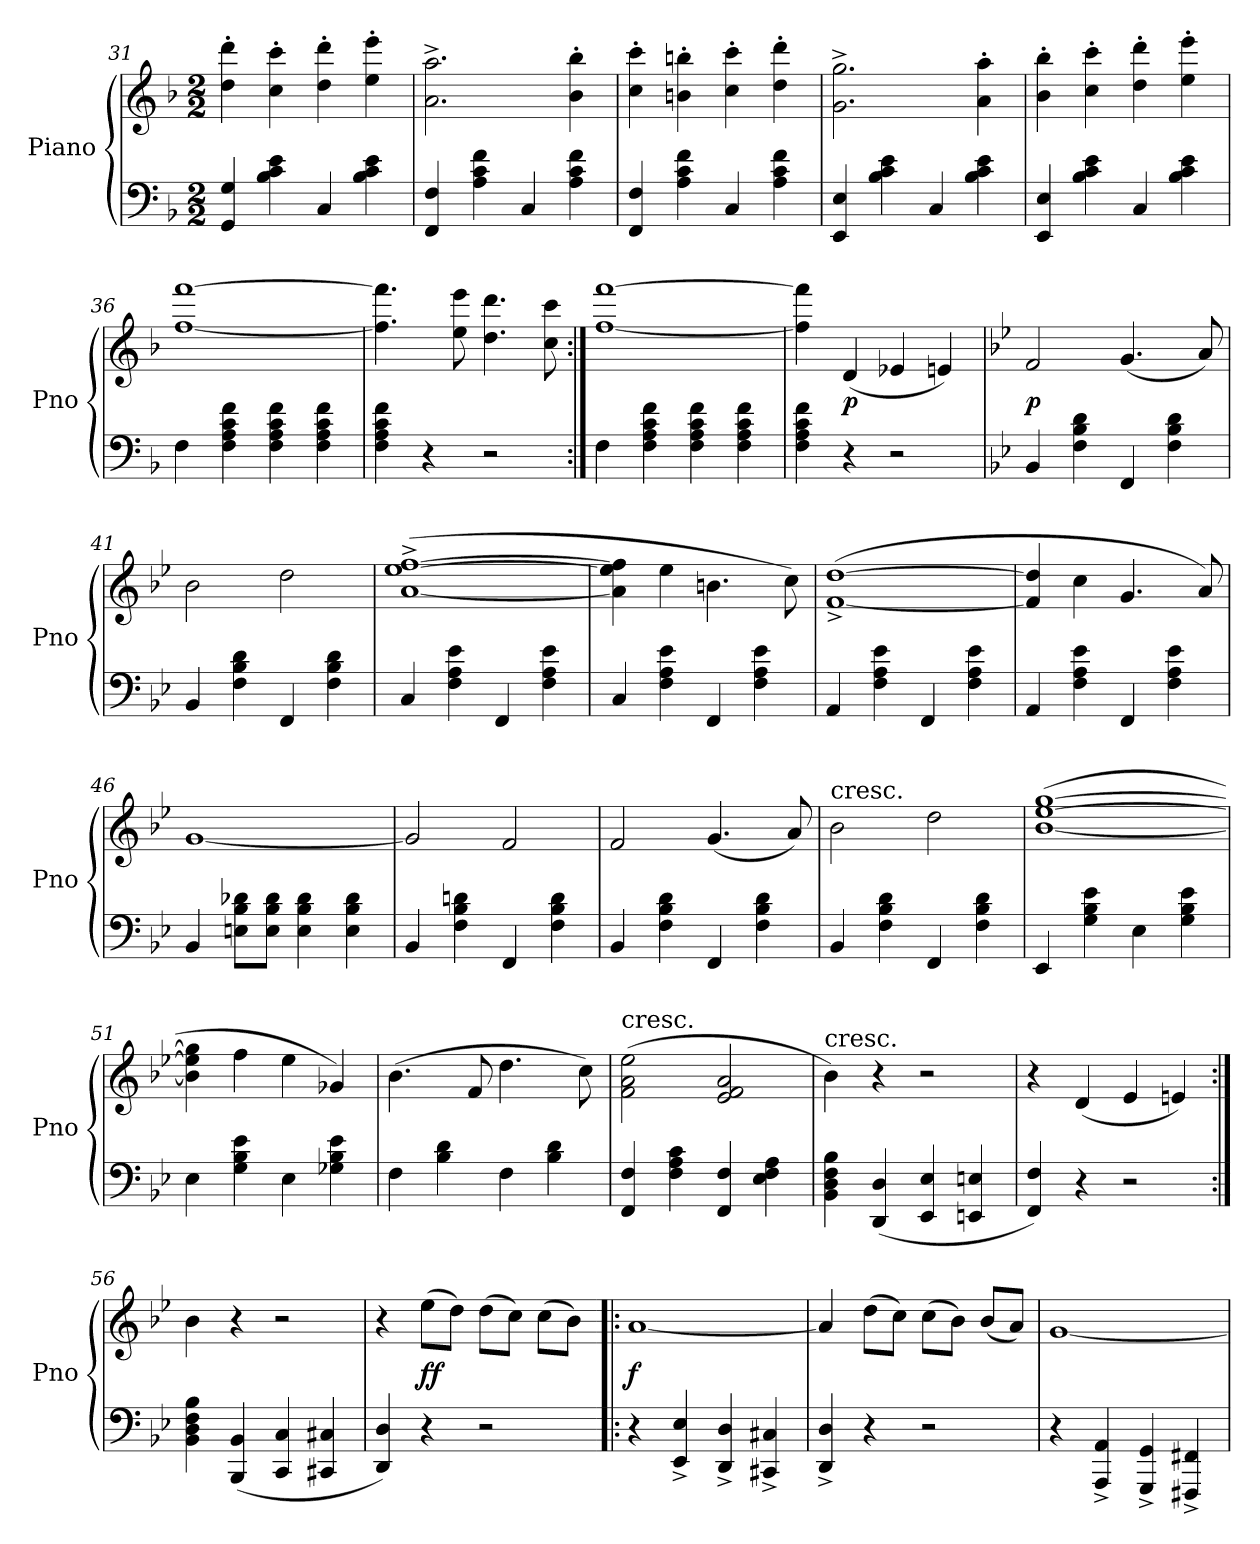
**kern	**kern	**dynam
*part1	*part1	*part1
*staff2	*staff1	*staff1/2
*I"Piano	*	*
*I'Pno	*	*
*clefF4	*clefG2	*
*k[b-]	*k[b-]	*
*d:	*d:	*
*M2/2	*M2/2	*
=31	=31	=31
4GG/ 4G/	4dd'\ 4ddd'\	.
4B-\ 4c\ 4e\	4cc'\ 4ccc'\	.
4C/	4dd'\ 4ddd'\	.
4B-\ 4c\ 4e\	4ee'\ 4eee'\	.
=32	=32	=32
4FF/ 4F/	2.a^\ 2.aa^\	.
4A\ 4c\ 4f\	.	.
4C/	.	.
4A\ 4c\ 4f\	4b-'\ 4bb-'\	.
=33	=33	=33
4FF/ 4F/	4cc'\ 4ccc'\	.
4A\ 4c\ 4f\	4bn'\ 4bbn'\	.
4C/	4cc'\ 4ccc'\	.
4A\ 4c\ 4f\	4dd'\ 4ddd'\	.
=34	=34	=34
4EE/ 4E/	2.g^\ 2.gg^\	.
4B-\ 4c\ 4e\	.	.
4C/	.	.
4B-\ 4c\ 4e\	4a'\ 4aa'\	.
=35	=35	=35
4EE/ 4E/	4b-'\ 4bb-'\	.
4B-\ 4c\ 4e\	4cc'\ 4ccc'\	.
4C/	4dd'\ 4ddd'\	.
4B-\ 4c\ 4e\	4ee'\ 4eee'\	.
=36	=36	=36
4F\	[1ff [1fff	.
4F\ 4A\ 4c\ 4f\	.	.
4F\ 4A\ 4c\ 4f\	.	.
4F\ 4A\ 4c\ 4f\	.	.
=37	=37	=37
4F\ 4A\ 4c\ 4f\	4.ff]\ 4.fff]\	.
4r	.	.
.	8ee\ 8eee\	.
2r	4.dd\ 4.ddd\	.
.	8cc\ 8ccc\	.
=38:|!	=38:|!	=38:|!
4F\	[1ff [1fff	.
4F\ 4A\ 4c\ 4f\	.	.
4F\ 4A\ 4c\ 4f\	.	.
4F\ 4A\ 4c\ 4f\	.	.
=39	=39	=39
4F\ 4A\ 4c\ 4f\	4ff]\ 4fff]\	.
4r	(4d/	p
2r	4e-X/	.
.	4en/)	.
=40	=40	=40
*k[b-e-]	*k[b-e-]	*
4BB-/	2f/	p
4F\ 4B-\ 4d\	.	.
4FF/	(4.g/	.
4F\ 4B-\ 4d\	.	.
.	8a/)	.
=41	=41	=41
4BB-/	2b-\	.
4F\ 4B-\ 4d\	.	.
4FF/	2dd\	.
4F\ 4B-\ 4d\	.	.
=42	=42	=42
4C/	([1a^ [1ee-^ [1ff^	.
4F\ 4A\ 4e-\	.	.
4FF/	.	.
4F\ 4A\ 4e-\	.	.
=43	=43	=43
4C/	4a]\ 4ee-]\ 4ff]\	.
4F\ 4A\ 4e-\	4ee-\	.
4FF/	4.bn\	.
4F\ 4A\ 4e-\	.	.
.	8cc\)	.
=44	=44	=44
4AA/	([1f^ [1dd^	.
4F\ 4A\ 4e-\	.	.
4FF/	.	.
4F\ 4A\ 4e-\	.	.
=45	=45	=45
4AA/	4f]/ 4dd]/	.
4F\ 4A\ 4e-\	4cc\	.
4FF/	4.g/	.
4F\ 4A\ 4e-\	.	.
.	8a/)	.
=46	=46	=46
4BB-/	[1g	.
8En\ 8B-\ 8d-X\L	.	.
8E\ 8B-\ 8d-\J	.	.
4E\ 4B-\ 4d-\	.	.
4E\ 4B-\ 4d-\	.	.
=47	=47	=47
4BB-/	2g/]	.
4F\ 4B-\ 4dn\	.	.
4FF/	2f/	.
4F\ 4B-\ 4d\	.	.
=48	=48	=48
4BB-/	2f/	.
4F\ 4B-\ 4d\	.	.
4FF/	(4.g/	.
4F\ 4B-\ 4d\	.	.
.	8a/)	.
=49	=49	=49
!	!LO:TX:t=cresc.	!
4BB-/	2b-\	.
4F\ 4B-\ 4d\	.	.
4FF/	2dd\	.
4F\ 4B-\ 4d\	.	.
=50	=50	=50
4EE-/	([1b- [1ee- [1gg	.
4G\ 4B-\ 4e-\	.	.
4E-\	.	.
4G\ 4B-\ 4e-\	.	.
=51	=51	=51
4E-\	4b-]\ 4ee-]\ 4gg]\	.
4G\ 4B-\ 4e-\	4ff\	.
4E-\	4ee-\	.
4G-X\ 4B-\ 4e-\	4g-X/)	.
=52	=52	=52
4F\	(4.b-\	.
4B-\ 4d\	.	.
.	8f/	.
4F\	4.dd\	.
4B-\ 4d\	.	.
.	8cc\)	.
=53	=53	=53
!	!LO:TX:t=cresc.	!
4FF/ 4F/	(2f\ 2a\ 2ee-\	.
4F\ 4A\ 4c\	.	.
4FF/ 4F/	2e-/ 2f/ 2a/	.
4E-\ 4F\ 4A\	.	.
=54	=54	=54
!	!LO:TX:t=cresc.	!
4BB-\ 4D\ 4F\ 4B-\	4b-\)	.
(4DD/ 4D/	4r	.
4EE-/ 4E-/	2r	.
4EEn/ 4En/	.	.
=55	=55	=55
4FF/ 4F/)	4r	.
4r	(4d/	.
2r	4e-/	.
.	4en/)	.
=56:|!	=56:|!	=56:|!
4BB-\ 4D\ 4F\ 4B-\	4b-\	.
(4BBB-/ 4BB-/	4r	.
4CC/ 4C/	2r	.
4CC#X/ 4C#X/	.	.
=57	=57	=57
4DD/ 4D/)	4r	.
4r	(8ee-\L	ff
.	8dd\J)	.
2r	(8dd\L	.
.	8cc\J)	.
.	(8cc\L	.
.	8b-\J)	.
=58!|:	=58!|:	=58!|:
4r	[1a	f
4EE-^/ 4E-^/	.	.
4DD^/ 4D^/	.	.
4CC#X^/ 4C#X^/	.	.
=59	=59	=59
4DD^/ 4D^/	4a/]	.
4r	(8dd\L	.
.	8cc\J)	.
2r	(8cc\L	.
.	8b-\J)	.
.	(8b-/L	.
.	8a/J)	.
=60	=60	=60
4r	[1g	.
4AAA^/ 4AA^/	.	.
4GGG^/ 4GG^/	.	.
4FFF#X^/ 4FF#X^/	.	.
=	=	=
*-	*-	*-
